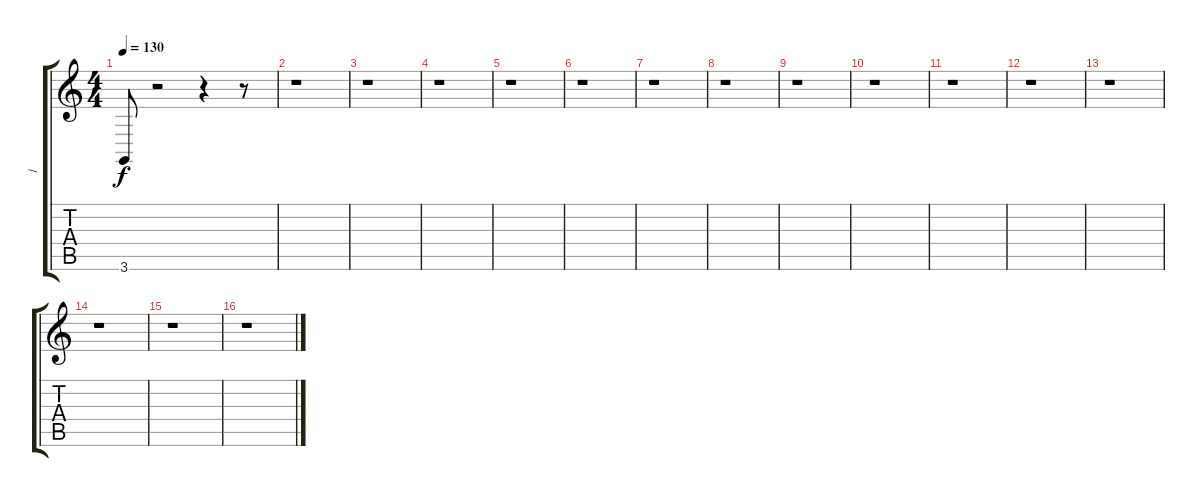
\track ("1" "1") {instrument lead2sawtooth}
\staff {score tabs}
\tuning (E4 B3 G3 D3 A2 E2) {hide}
\ts (4 4)
\tempo 130
\clef g2
\ks c
3.6.8{dy f} r.2 r.4 r.8 |
r.1 |
r.1 |
r.1 |
r.1 |
r.1 |
r.1 |
r.1 |
r.1 |
r.1 |
r.1 |
r.1 |
r.1 |
r.1 |
r.1 |
r.1
